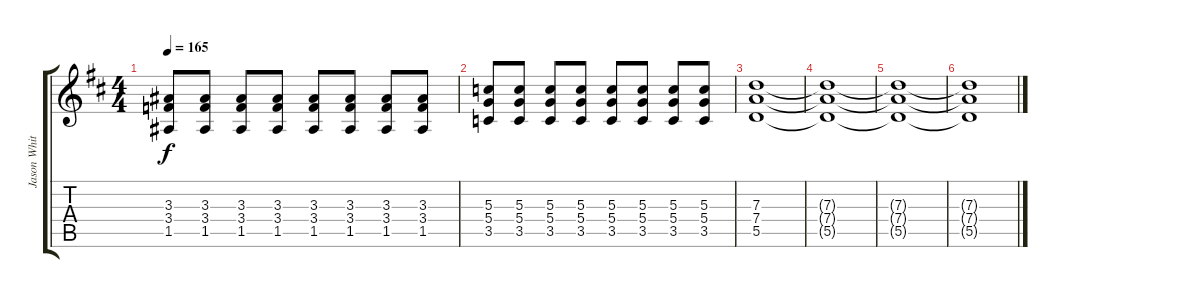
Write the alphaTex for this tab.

\track ("Jason White (Lead Guitar)" "Jason Whit") {instrument distortionguitar}
\staff {score tabs}
\tuning (E4 B3 G3 D3 A2 E2) {hide}
\ts (4 4)
\tempo 165
\clef g2
\ks d
(3.3 3.4 1.5).8{dy f} (3.3 3.4 1.5).8 (3.3 3.4 1.5).8 (3.3 3.4 1.5).8 (3.3 3.4 1.5).8 (3.3 3.4 1.5).8 (3.3 3.4 1.5).8 (3.3 3.4 1.5).8 |
(5.3 5.4 3.5).8 (5.3 5.4 3.5).8 (5.3 5.4 3.5).8 (5.3 5.4 3.5).8 (5.3 5.4 3.5).8 (5.3 5.4 3.5).8 (5.3 5.4 3.5).8 (5.3 5.4 3.5).8 |
(7.3 7.4 5.5).1 |
(7.3{t} 7.4{t} 5.5{t}).1 |
(7.3{t} 7.4{t} 5.5{t}).1 |
(7.3{t} 7.4{t} 5.5{t}).1
